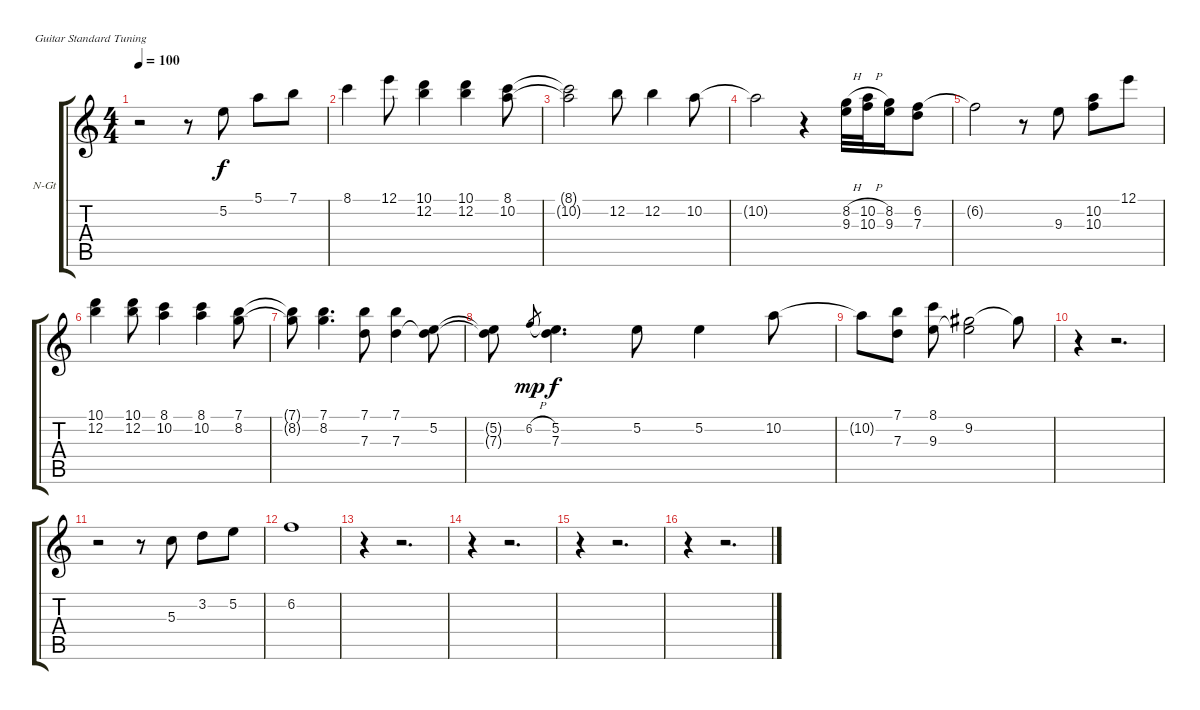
\bracketExtendMode groupsimilarinstruments
\firstSystemTrackNameOrientation horizontal
\otherSystemsTrackNameOrientation horizontal
\track ("Гитара 1" "N-Gt") {instrument acousticguitarnylon}
\staff {score tabs}
\tuning (E4 B3 G3 D3 A2 E2)
\ts (4 4)
\tempo 100
\clef g2
\ks c
r.2{dy f instrument acousticguitarnylon} r.8 5.2.8 5.1.8 7.1.8 |
8.1.4 12.1.8 (10.1 12.2).4 (10.1 12.2).4 (8.1 10.2).8 |
(8.1{t} 10.2{t}).2 12.2.8 12.2.4 10.2.8 |
10.2{t}.2 r.4 (8.2{h} 9.3).32 (10.2{h} 10.3).32 (8.2 9.3).16 (6.2 7.3).8 |
6.2{t}.2 r.8 9.3.8 (10.2 10.3).8 12.1.8 |
(10.1 12.2).4 (10.1 12.2).8 (8.1 10.2).4 (8.1 10.2).4 (7.1 8.2).8 |
(7.1{t} 8.2{t}).8 (7.1 8.2).4{d} (7.1 7.3).8 (7.1 7.3).4 (5.2 7.3{t}).8 |
(5.2{t} 7.3{t}).8 6.2{h}.8{gr dy mp} (5.2 7.3).4{d dy f} 5.2.8 5.2.4 10.2.8 |
10.2{t}.8 (7.1 7.3).8 (8.1 9.3).8 (9.2 9.3{t}).2 9.2{t}.8 |
r.4 r.2{d} |
r.2 r.8 5.3.8 3.2.8 5.2.8 |
6.2.1 |
r.4 r.2{d} |
r.4 r.2{d} |
r.4 r.2{d} |
r.4 r.2{d}
